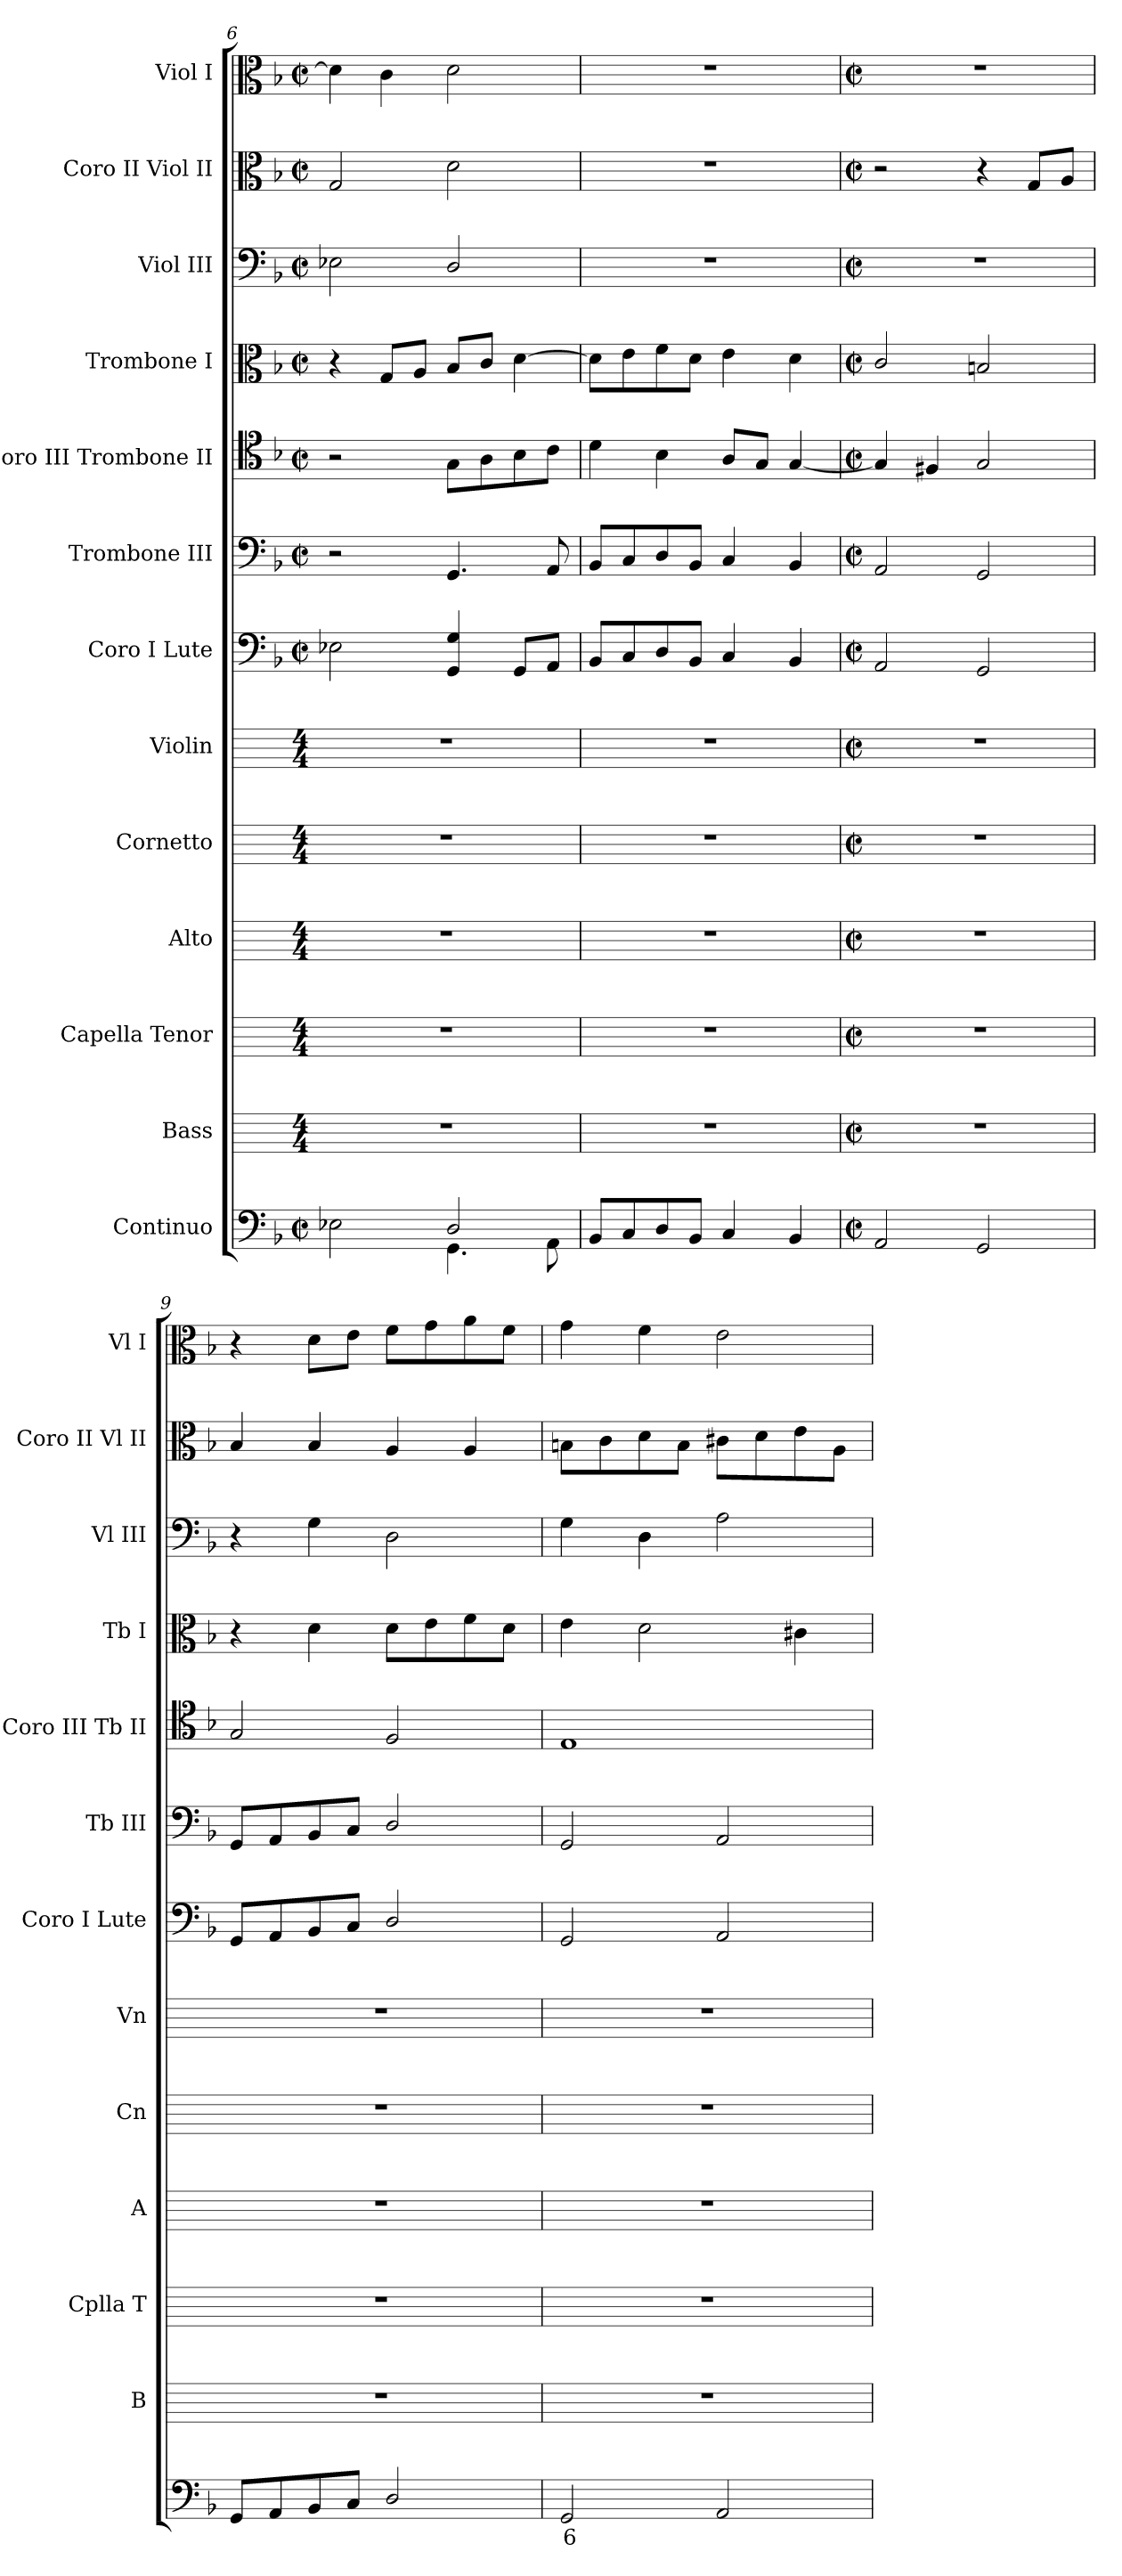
**kern	**text	**kern	**kern	**kern	**kern	**kern	**kern	**kern	**kern	**kern	**kern	**kern	**kern
*part13	*part13	*part12	*part11	*part10	*part9	*part8	*part7	*part6	*part5	*part4	*part3	*part2	*part1
*staff13	*staff13	*staff12	*staff11	*staff10	*staff9	*staff8	*staff7	*staff6	*staff5	*staff4	*staff3	*staff2	*staff1
*I"Continuo	*	*I"Bass	*I"Capella Tenor	*I"Alto	*I"Cornetto	*I"Violin	*I"Coro I Lute	*I"Trombone III	*I"Coro III Trombone II	*I"Trombone I	*I"Viol III	*I"Coro II Viol II	*I"Viol I
*	*	*I'B	*I'Cplla T	*I'A	*I'Cn	*I'Vn	*I'Coro I Lute	*I'Tb III	*I'Coro III Tb II	*I'Tb I	*I'Vl III	*I'Coro II Vl II	*I'Vl I
*clefF4	*	*	*	*	*	*	*clefF4	*clefF4	*clefC4	*clefC3	*clefF4	*clefC3	*clefC3
*k[b-]	*	*	*	*	*	*	*k[b-]	*k[b-]	*k[b-]	*k[b-]	*k[b-]	*k[b-]	*k[b-]
*F:	*	*	*	*	*	*	*F:	*F:	*F:	*F:	*F:	*F:	*F:
*M2/2	*	*M4/4	*M4/4	*M4/4	*M4/4	*M4/4	*M2/2	*M2/2	*M2/2	*M2/2	*M2/2	*M2/2	*M2/2
*met(c|)	*	*	*	*	*	*	*met(c|)	*met(c|)	*met(c|)	*met(c|)	*met(c|)	*met(c|)	*met(c|)
=6	=6	=6	=6	=6	=6	=6	=6	=6	=6	=6	=6	=6	=6
*^	*	*	*	*	*	*	*	*	*	*	*	*	*
2E-X	2ryy	.	1r	1r	1r	1r	1r	2E-X	2r	2r	4r	2E-X	2G	4d]
.	.	.	.	.	.	.	.	.	.	.	8GL	.	.	4c
.	.	.	.	.	.	.	.	.	.	.	8AJ	.	.	.
2D/	4.GG\	.	.	.	.	.	.	4GG 4G	4.GG	8GL	8B-L	2D/	2d	2d
.	.	.	.	.	.	.	.	.	.	8A	8cJ	.	.	.
.	.	.	.	.	.	.	.	8GGL	.	8B-	[4d	.	.	.
.	8AA\	.	.	.	.	.	.	8AAJ	8AA	8cJ	.	.	.	.
*v	*v	*	*	*	*	*	*	*	*	*	*	*	*	*
=7	=7	=7	=7	=7	=7	=7	=7	=7	=7	=7	=7	=7	=7
8BB-L	.	1r	1r	1r	1r	1r	8BB-L	8BB-L	4d	8dL]	1r	1r	1r
8C	.	.	.	.	.	.	8C	8C	.	8e	.	.	.
8D	.	.	.	.	.	.	8D	8D	4B-	8f	.	.	.
8BB-J	.	.	.	.	.	.	8BB-J	8BB-J	.	8dJ	.	.	.
4C	.	.	.	.	.	.	4C	4C	8AL	4e	.	.	.
.	.	.	.	.	.	.	.	.	8GJ	.	.	.	.
4BB-	.	.	.	.	.	.	4BB-	4BB-	[4G	4d	.	.	.
!!LO:LB:g=z
=8	=8	=8	=8	=8	=8	=8	=8	=8	=8	=8	=8	=8	=8
*M2/2	*	*M2/2	*M2/2	*M2/2	*M2/2	*M2/2	*M2/2	*M2/2	*M2/2	*M2/2	*M2/2	*M2/2	*M2/2
*met(c|)	*	*met(c|)	*met(c|)	*met(c|)	*met(c|)	*met(c|)	*met(c|)	*met(c|)	*met(c|)	*met(c|)	*met(c|)	*met(c|)	*met(c|)
2AA	.	1r	1r	1r	1r	1r	2AA	2AA	4G]	2c/	1r	2r	1r
.	.	.	.	.	.	.	.	.	4F#X	.	.	.	.
2GG	.	.	.	.	.	.	2GG	2GG	2G	2Bn	.	4r	.
.	.	.	.	.	.	.	.	.	.	.	.	8GL	.
.	.	.	.	.	.	.	.	.	.	.	.	8AJ	.
=9	=9	=9	=9	=9	=9	=9	=9	=9	=9	=9	=9	=9	=9
8GGL	.	1r	1r	1r	1r	1r	8GGL	8GGL	2G	4r	4r	4B-	4r
8AA	.	.	.	.	.	.	8AA	8AA	.	.	.	.	.
8BB-	.	.	.	.	.	.	8BB-	8BB-	.	4d	4G	4B-	8dL
8CJ	.	.	.	.	.	.	8CJ	8CJ	.	.	.	.	8eJ
2D/	.	.	.	.	.	.	2D/	2D/	2F	8dL	2D	4A	8fL
.	.	.	.	.	.	.	.	.	.	8e	.	.	8g
.	.	.	.	.	.	.	.	.	.	8f	.	4A	8a
.	.	.	.	.	.	.	.	.	.	8dJ	.	.	8fJ
=10	=10	=10	=10	=10	=10	=10	=10	=10	=10	=10	=10	=10	=10
!	!LO:LY:b	!	!	!	!	!	!	!	!	!	!	!	!
2GG	6	1r	1r	1r	1r	1r	2GG	2GG	1E	4e	4G	8BnL	4g
.	.	.	.	.	.	.	.	.	.	.	.	8c	.
.	.	.	.	.	.	.	.	.	.	2d	4D	8d	4f
.	.	.	.	.	.	.	.	.	.	.	.	8BJ	.
2AA	.	.	.	.	.	.	2AA	2AA	.	.	2A	8c#XL	2e
.	.	.	.	.	.	.	.	.	.	.	.	8d	.
.	.	.	.	.	.	.	.	.	.	4c#X	.	8e	.
.	.	.	.	.	.	.	.	.	.	.	.	8AJ	.
=	=	=	=	=	=	=	=	=	=	=	=	=	=
*-	*-	*-	*-	*-	*-	*-	*-	*-	*-	*-	*-	*-	*-
